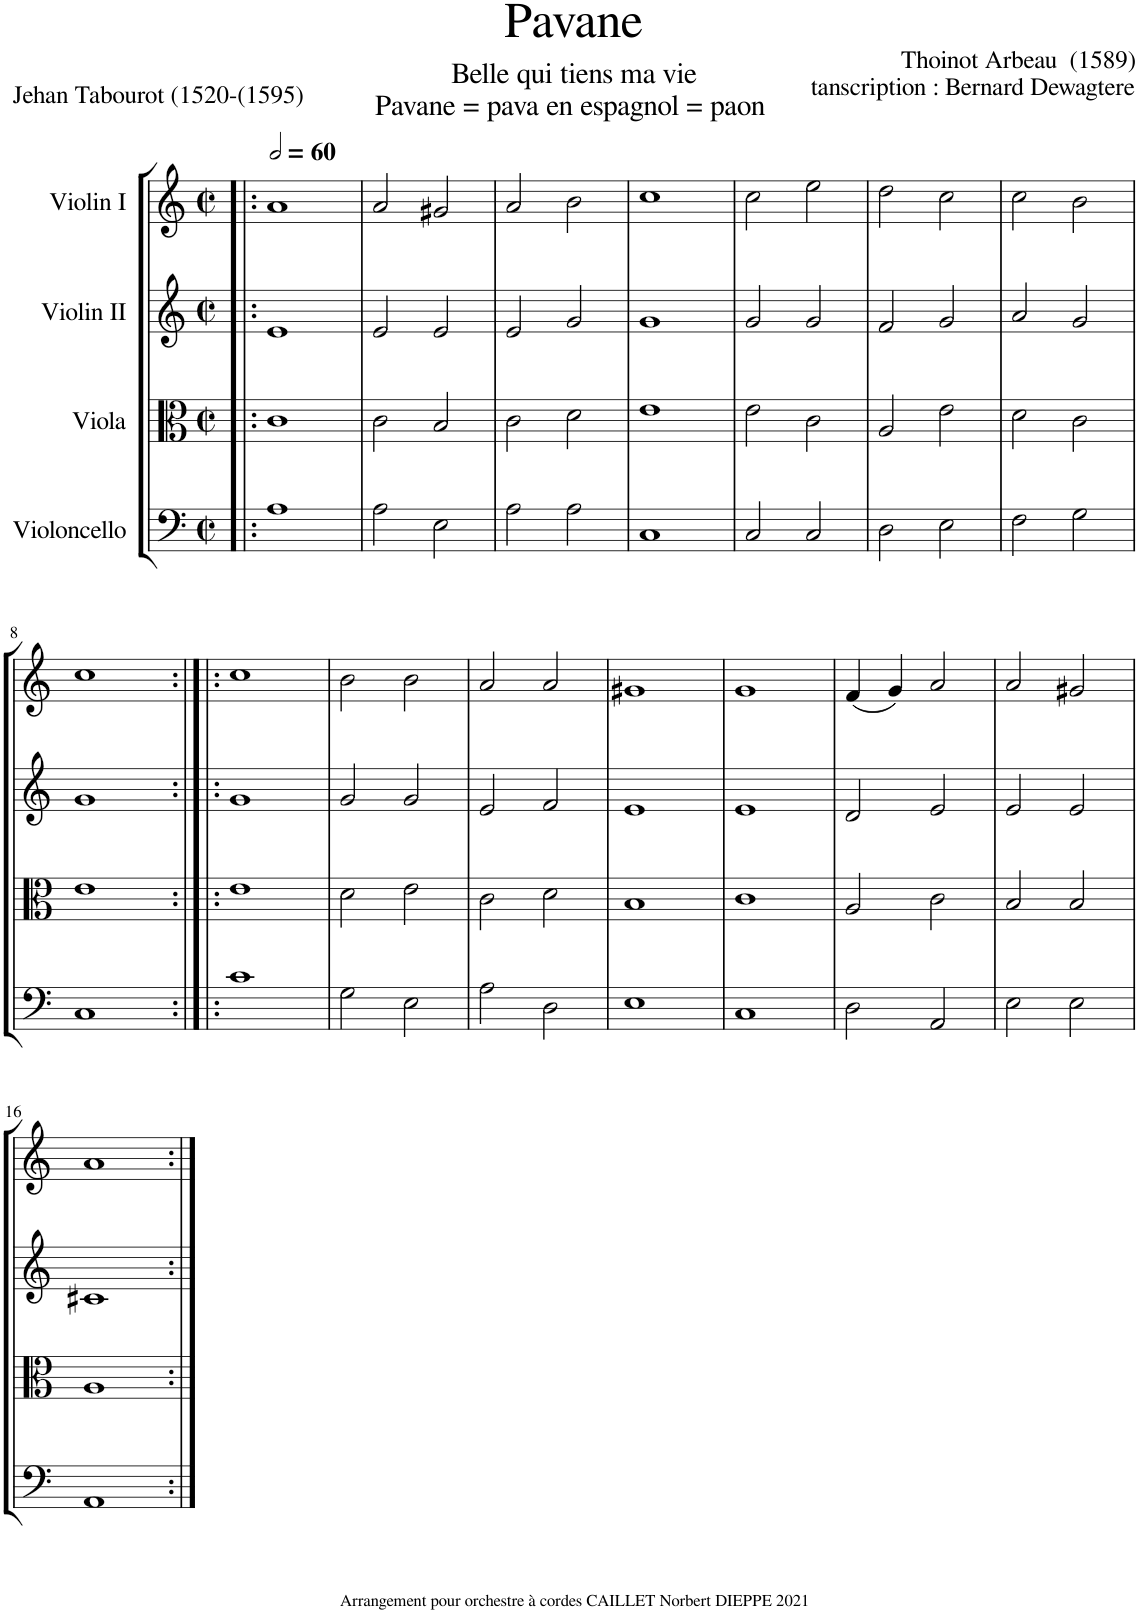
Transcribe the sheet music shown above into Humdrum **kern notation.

**kern	**kern	**kern	**kern
*part4	*part3	*part2	*part1
*staff4	*staff3	*staff2	*staff1
*I"Violoncello	*I"Viola	*I"Violin II	*I"Violin I
*I'Vc	*I'Vla	*I'Vln	*I'Vln
*clefF4	*clefC3	*clefG2	*clefG2
*k[]	*k[]	*k[]	*k[]
*M2/2	*M2/2	*M2/2	*M2/2
*met(c|)	*met(c|)	*met(c|)	*met(c|)
*MM120	*MM120	*MM120	*MM120
=1!|:	=1!|:	=1!|:	=1!|:
1A	1c	1e	1a
=2	=2	=2	=2
2A\	2c\	2e/	2a/
2E\	2B/	2e/	2g#X/
=3	=3	=3	=3
2A\	2c\	2e/	2a/
2A\	2d\	2g/	2b\
=4	=4	=4	=4
1C	1e	1g	1cc
=5	=5	=5	=5
2C/	2e\	2g/	2cc\
2C/	2c\	2g/	2ee\
=6	=6	=6	=6
2D\	2A/	2f/	2dd\
2E\	2e\	2g/	2cc\
=7	=7	=7	=7
2F\	2d\	2a/	2cc\
2G\	2c\	2g/	2b\
!!LO:LB:g=z
=8	=8	=8	=8
1C	1e	1g	1cc
=9:|!|:	=9:|!|:	=9:|!|:	=9:|!|:
1c	1e	1g	1cc
=10	=10	=10	=10
2G\	2d\	2g/	2b\
2E\	2e\	2g/	2b\
=11	=11	=11	=11
2A\	2c\	2e/	2a/
2D\	2d\	2f/	2a/
=12	=12	=12	=12
1E	1B	1e	1g#X
=13	=13	=13	=13
1C	1c	1e	1g
=14	=14	=14	=14
2D\	2A/	2d/	(4f/
.	.	.	4g/)
2AA/	2c\	2e/	2a/
=15	=15	=15	=15
2E\	2B/	2e/	2a/
2E\	2B/	2e/	2g#X/
!!LO:LB:g=z
=16	=16	=16	=16
1AA	1A	1c#X	1a
=:|!	=:|!	=:|!	=:|!
*-	*-	*-	*-
